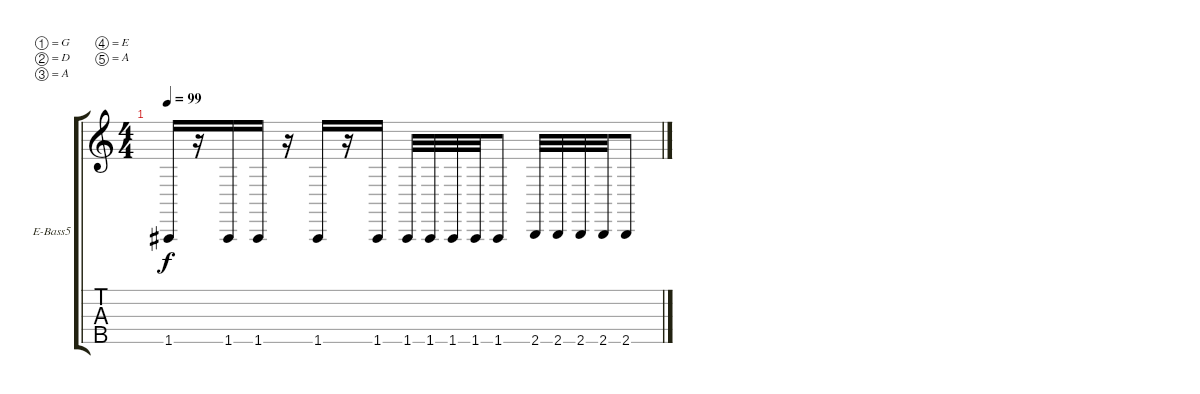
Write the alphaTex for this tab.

\defaultSystemsLayout 4
\bracketExtendMode groupsimilarinstruments
\firstSystemTrackNameOrientation horizontal
\otherSystemsTrackNameOrientation horizontal
\track ("Electric Bass" "E-Bass5") {instrument electricbassfinger}
\staff {score tabs}
\tuning (G2 D2 A1 E1 A0)
\ts (4 4)
\tempo 99
\clef g2
\ks c
1.5.16{dy f} r.16 1.5.16 1.5.16 r.16 1.5.16 r.16 1.5.16 1.5.32 1.5.32 1.5.32 1.5.32 1.5.8 2.5.32 2.5.32 2.5.32 2.5.32 2.5.8
